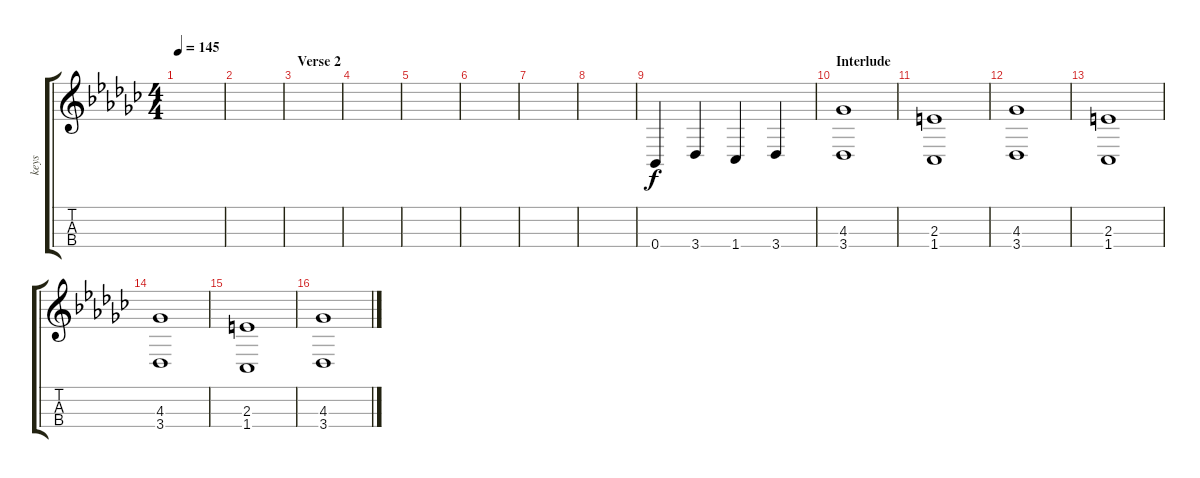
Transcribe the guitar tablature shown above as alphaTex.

\track ("keys" "keys") {instrument stringensemble1}
\staff {score tabs}
\tuning (E5 A4 D4 Bb2) {hide}
\ts (4 4)
\tempo 145
\clef g2
\ks gb
|
|
\section ("" "Verse 2")
|
|
|
|
|
|
0.4.4 3.4.4 1.4.4 3.4.4 |
\section ("" "Interlude")
(4.3 3.4).1 |
(2.3 1.4).1 |
(4.3 3.4).1 |
(2.3 1.4).1 |
(4.3 3.4).1 |
(2.3 1.4).1 |
(4.3 3.4).1
